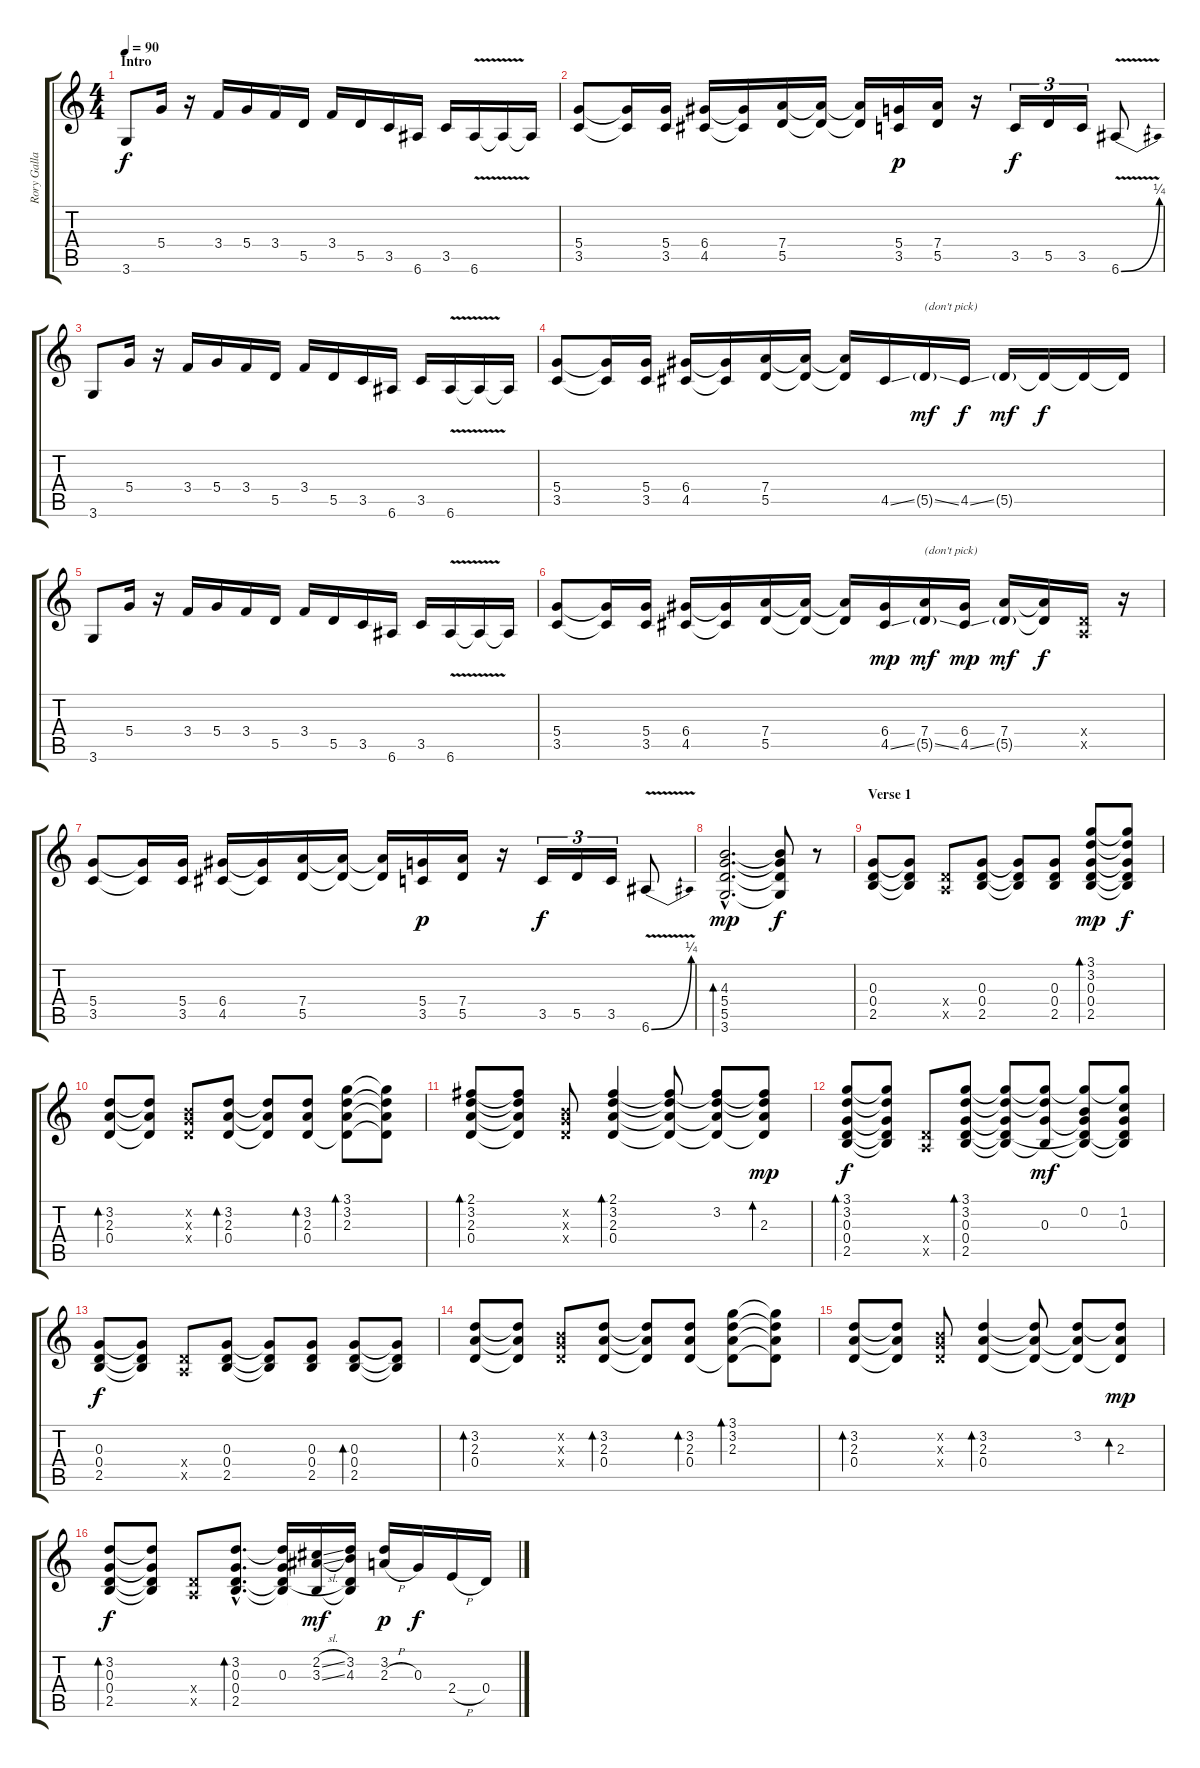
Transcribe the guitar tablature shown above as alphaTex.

\track ("Rory Gallagher" "Rory Galla") {instrument overdrivenguitar}
\staff {score tabs}
\tuning (E4 B3 G3 D3 A2 E2) {hide}
\ts (4 4)
\section ("" "Intro")
\tempo 90
\clef g2
\ks c
3.6.8{dy f instrument overdrivenguitar} 5.4.16 r.16 3.4.16 5.4.16 3.4.16 5.5.16 3.4.16 5.5.16 3.5.16 6.6.16 3.5.16 6.6{v}.16 6.6{t}.16 6.6{t}.16 |
(5.4 3.5).8 (5.4{t} 3.5{t}).16 (5.4 3.5).16 (6.4 4.5).16 (6.4{t} 4.5{t}).16 (7.4 5.5).16 (7.4{t} 5.5{t}).16 (7.4{t} 5.5{t}).16 (5.4 3.5).16{dy p} (7.4 5.5).16 r.16 3.5.16{tu (3 2) dy f} 5.5.16{tu (3 2)} 3.5.16{tu (3 2)} 6.6{be (bend 0 0 60 1) v}.8 |
3.6.8 5.4.16 r.16 3.4.16 5.4.16 3.4.16 5.5.16 3.4.16 5.5.16 3.5.16 6.6.16 3.5.16 6.6{v}.16 6.6{t}.16 6.6{t}.16 |
(5.4 3.5).8 (5.4{t} 3.5{t}).16 (5.4 3.5).16 (6.4 4.5).16 (6.4{t} 4.5{t}).16 (7.4 5.5).16 (7.4{t} 5.5{t}).16 (7.4{t} 5.5{t}).16 4.5{ss}.16 5.5{ss g}.16{txt "(don't pick)" dy mf} 4.5{ss}.16{dy f} 5.5{g}.16{dy mf} 5.5{t}.16{dy f} 5.5{t}.16 5.5{t}.16 |
3.6.8 5.4.16 r.16 3.4.16 5.4.16 3.4.16 5.5.16 3.4.16 5.5.16 3.5.16 6.6.16 3.5.16 6.6{v}.16 6.6{t}.16 6.6{t}.16 |
(5.4 3.5).8 (5.4{t} 3.5{t}).16 (5.4 3.5).16 (6.4 4.5).16 (6.4{t} 4.5{t}).16 (7.4 5.5).16 (7.4{t} 5.5{t}).16 (7.4{t} 5.5{t}).16 (6.4 4.5{ss}).16{dy mp} (7.4 5.5{ss g}).16{txt "(don't pick)" dy mf} (6.4 4.5{ss}).16{dy mp} (7.4 5.5{g}).16{dy mf} (7.4{t} 5.5{t}).16{dy f} (0.4{x} 0.5{x}).16 r.16 |
(5.4 3.5).8 (5.4{t} 3.5{t}).16 (5.4 3.5).16 (6.4 4.5).16 (6.4{t} 4.5{t}).16 (7.4 5.5).16 (7.4{t} 5.5{t}).16 (7.4{t} 5.5{t}).16 (5.4 3.5).16{dy p} (7.4 5.5).16 r.16 3.5.16{tu (3 2) dy f} 5.5.16{tu (3 2)} 3.5.16{tu (3 2)} 6.6{be (bend 0 0 60 1) v}.8 |
(4.3{hac} 5.4{hac} 5.5{hac} 3.6{hac}).2{d bd 60 dy mp} (4.3{t} 5.4{t} 5.5{t} 3.6{t}).8{dy f} r.8 |
\section ("" "Verse 1")
(0.3 0.4 2.5).8 (0.3{t} 0.4{t} 2.5{t}).8 (0.4{x} 0.5{x}).8 (0.3 0.4 2.5).8 (0.3{t} 0.4{t} 2.5{t}).8 (0.3 0.4 2.5).8 (3.1 3.2 0.3 0.4 2.5).8{bd 60 dy mp} (3.1{t} 3.2{t} 0.3{t} 0.4{t} 2.5{t}).8{dy f} |
(3.2 2.3 0.4).8{bd 120} (3.2{t} 2.3{t} 0.4{t}).8 (0.2{x} 0.3{x} 0.4{x}).8 (3.2 2.3 0.4).8{bd 120} (3.2{t} 2.3{t} 0.4{t}).8 (3.2 2.3 0.4).8{bd 120} (3.1 3.2 2.3 0.4{t}).8{bd 120} (3.1{t} 3.2{t} 2.3{t} 0.4{t}).8 |
(2.1 3.2 2.3 0.4).8{bd 120} (2.1{t} 3.2{t} 2.3{t} 0.4{t}).8 (0.2{x} 0.3{x} 0.4{x}).8 (2.1 3.2 2.3 0.4).4{bd 120} (2.1{t} 3.2{t} 2.3{t} 0.4{t}).8 (2.1{t} 3.2 2.3{t} 0.4{t}).8 (2.1{t} 3.2{t} 2.3 0.4{t}).8{bd 120 dy mp} |
(3.1 3.2 0.3 0.4 2.5).8{bd 60 dy f} (3.1{t} 3.2{t} 0.3{t} 0.4{t} 2.5{t}).8 (0.4{x} 0.5{x}).8 (3.1 3.2 0.3 0.4 2.5).8{bd 60} (3.1{t} 3.2{t} 0.3{t} 0.4{t} 2.5{t}).8 (3.1{t} 3.2{t} 0.3 2.5{t}).8{dy mf} (3.1{t} 0.2 0.3{t} 0.4{t} 2.5{t}).8 (3.1{t} 1.2 0.3 0.4{t} 2.5{t}).8 |
(0.3 0.4 2.5).8{dy f} (0.3{t} 0.4{t} 2.5{t}).8 (0.4{x} 0.5{x}).8 (0.3 0.4 2.5).8 (0.3{t} 0.4{t} 2.5{t}).8 (0.3 0.4 2.5).8 (0.3 0.4 2.5).8{bd 60} (0.3{t} 0.4{t} 2.5{t}).8 |
(3.2 2.3 0.4).8{bd 120} (3.2{t} 2.3{t} 0.4{t}).8 (0.2{x} 0.3{x} 0.4{x}).8 (3.2 2.3 0.4).8{bd 120} (3.2{t} 2.3{t} 0.4{t}).8 (3.2 2.3 0.4).8{bd 120} (3.1 3.2 2.3 0.4{t}).8{bd 120} (3.1{t} 3.2{t} 2.3{t} 0.4{t}).8 |
(3.2 2.3 0.4).8{bd 120} (3.2{t} 2.3{t} 0.4{t}).8 (0.2{x} 0.3{x} 0.4{x}).8 (3.2 2.3 0.4).4{bd 120} (3.2{t} 2.3{t} 0.4{t}).8 (3.2 2.3{t} 0.4{t}).8 (3.2{t} 2.3 0.4{t}).8{bd 120 dy mp} |
(3.2 0.3 0.4 2.5).8{bd 60 dy f} (3.2{t} 0.3{t} 0.4{t} 2.5{t}).8 (0.4{x} 0.5{x}).8 (3.2{hac} 0.3{hac} 0.4{hac} 2.5{hac}).8{d bd 60} (3.2{t} 0.3 0.4{t} 2.5{t}).16 (2.2{sl} 3.3{sl} 2.5{t}).16{dy mf} (3.2 4.3 0.4{t} 2.5{t}).16 (3.2 2.3{h}).16{dy p} 0.3.16{dy f} 2.4{h}.16 0.4.16
